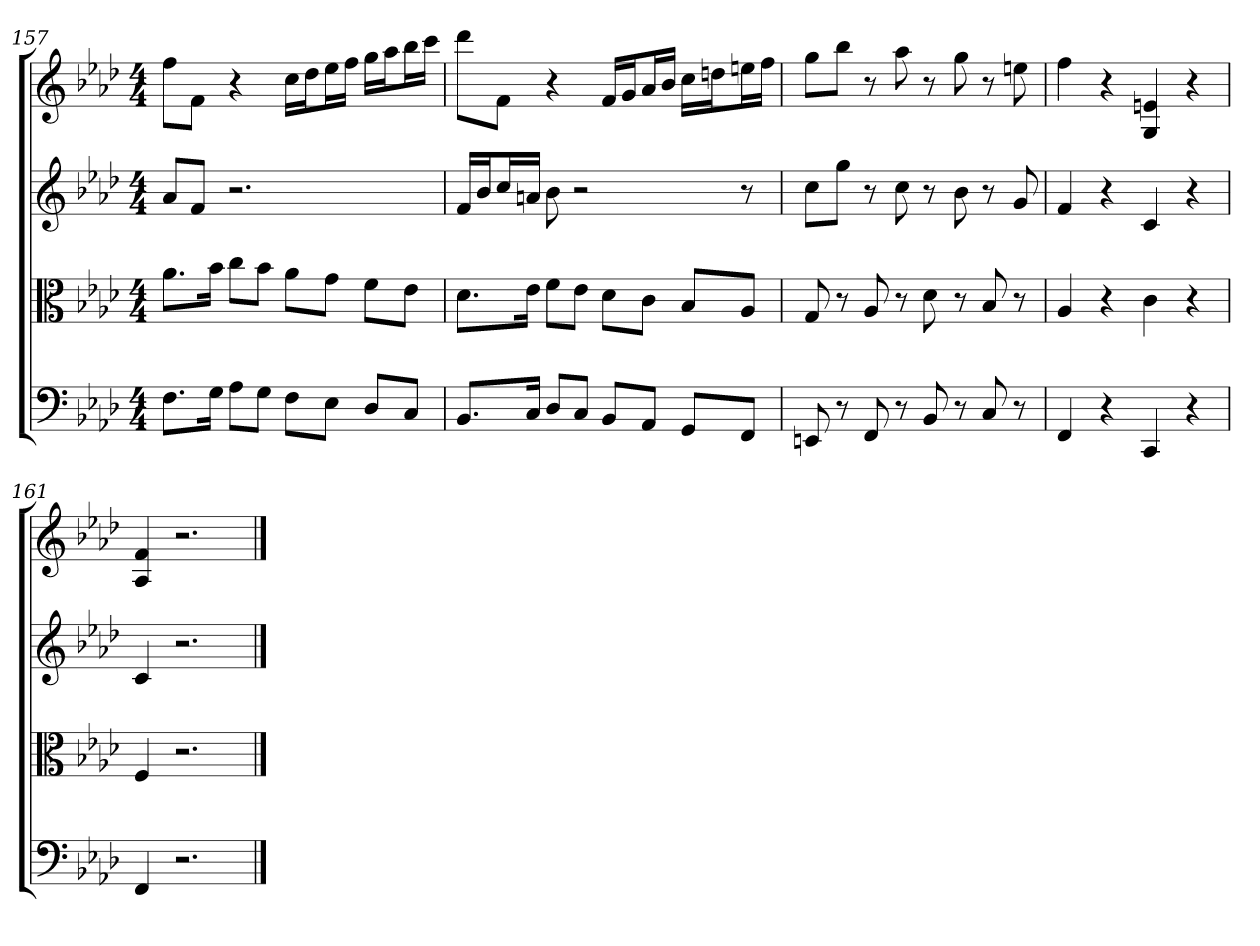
**kern	**kern	**kern	**kern
*part4	*part3	*part2	*part1
*staff4	*staff3	*staff2	*staff1
*clefF4	*clefC3	*clefG2	*clefG2
*k[b-e-a-d-]	*k[b-e-a-d-]	*k[b-e-a-d-]	*k[b-e-a-d-]
*f:	*f:	*f:	*f:
*M4/4	*M4/4	*M4/4	*M4/4
=157	=157	=157	=157
8.F\L	8.a-\L	8a-/L	8ff\L
.	.	8f/J	8f\J
16G\Jk	16b-\Jk	.	.
8A-\L	8cc\L	2.r	4r
8G\J	8b-\J	.	.
8F\L	8a-\L	.	16cc\LL
.	.	.	16dd-\J
8E-\J	8g\J	.	16ee-\L
.	.	.	16ff\JJ
8D-/L	8f\L	.	16gg\LL
.	.	.	16aa-\J
8C/J	8e-\J	.	16bb-\L
.	.	.	16ccc\JJ
=158	=158	=158	=158
8.BB-/L	8.d-\L	16f/LL	8ddd-\L
.	.	16b-/J	.
.	.	16cc/L	8f\J
16C/Jk	16e-\Jk	16an/JJ	.
8D-/L	8f\L	8b-	4r
8C/J	8e-\J	2r	.
8BB-/L	8d-\L	.	16f/LL
.	.	.	16g/J
8AA-/J	8c\J	.	16a-/L
.	.	.	16b-/JJ
8GG/L	8B-/L	.	16cc\LL
.	.	.	16ddn\J
8FF/J	8A-/J	8r	16een\L
.	.	.	16ff\JJ
=159	=159	=159	=159
8EEn	8G	8cc\L	8gg\L
8r	8r	8gg\J	8bb-\J
8FF	8A-	8r	8r
8r	8r	8cc	8aa-
8BB-	8d-	8r	8r
8r	8r	8b-	8gg
8C	8B-	8r	8r
8r	8r	8g	8een
=160	=160	=160	=160
4FF	4A-	4f	4ff
4r	4r	4r	4r
4CC	4c	4c	4G 4en
4r	4r	4r	4r
=161	=161	=161	=161
4FF	4F	4c	4A- 4f
2.r	2.r	2.r	2.r
==	==	==	==
*-	*-	*-	*-
